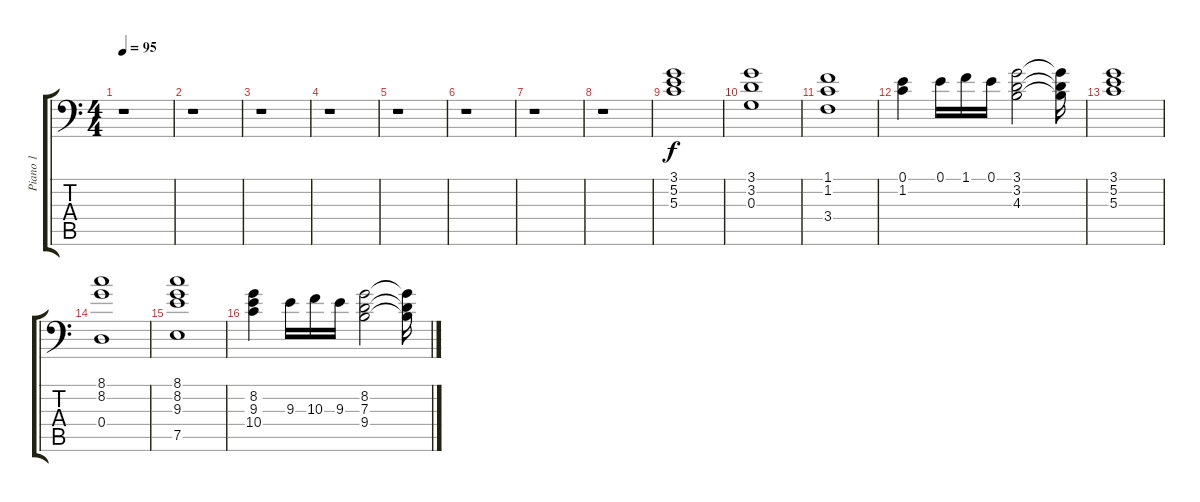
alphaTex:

\track ("Piano 1" "Piano 1") {instrument electricgrandpiano}
\staff {score tabs}
\tuning (E4 B3 G3 D3 A2 E1) {hide}
\ts (4 4)
\tempo 95
\clef f4
\ks c
r.1{dy f} |
r.1 |
r.1 |
r.1 |
r.1 |
r.1 |
r.1 |
r.1 |
(3.1 5.2 5.3).1 |
(3.1 3.2 0.3).1 |
(1.1 1.2 3.4).1 |
(0.1 1.2).4 0.1.16 1.1.16 0.1.16 (3.1 3.2 4.3).2 (3.1{t} 3.2{t} 4.3{t}).16 |
(3.1 5.2 5.3).1 |
(8.1 8.2 0.4).1 |
(8.1 8.2 9.3 7.5).1 |
(8.2 9.3 10.4).4 9.3.16 10.3.16 9.3.16 (8.2 7.3 9.4).2 (8.2{t} 7.3{t} 9.4{t}).16
